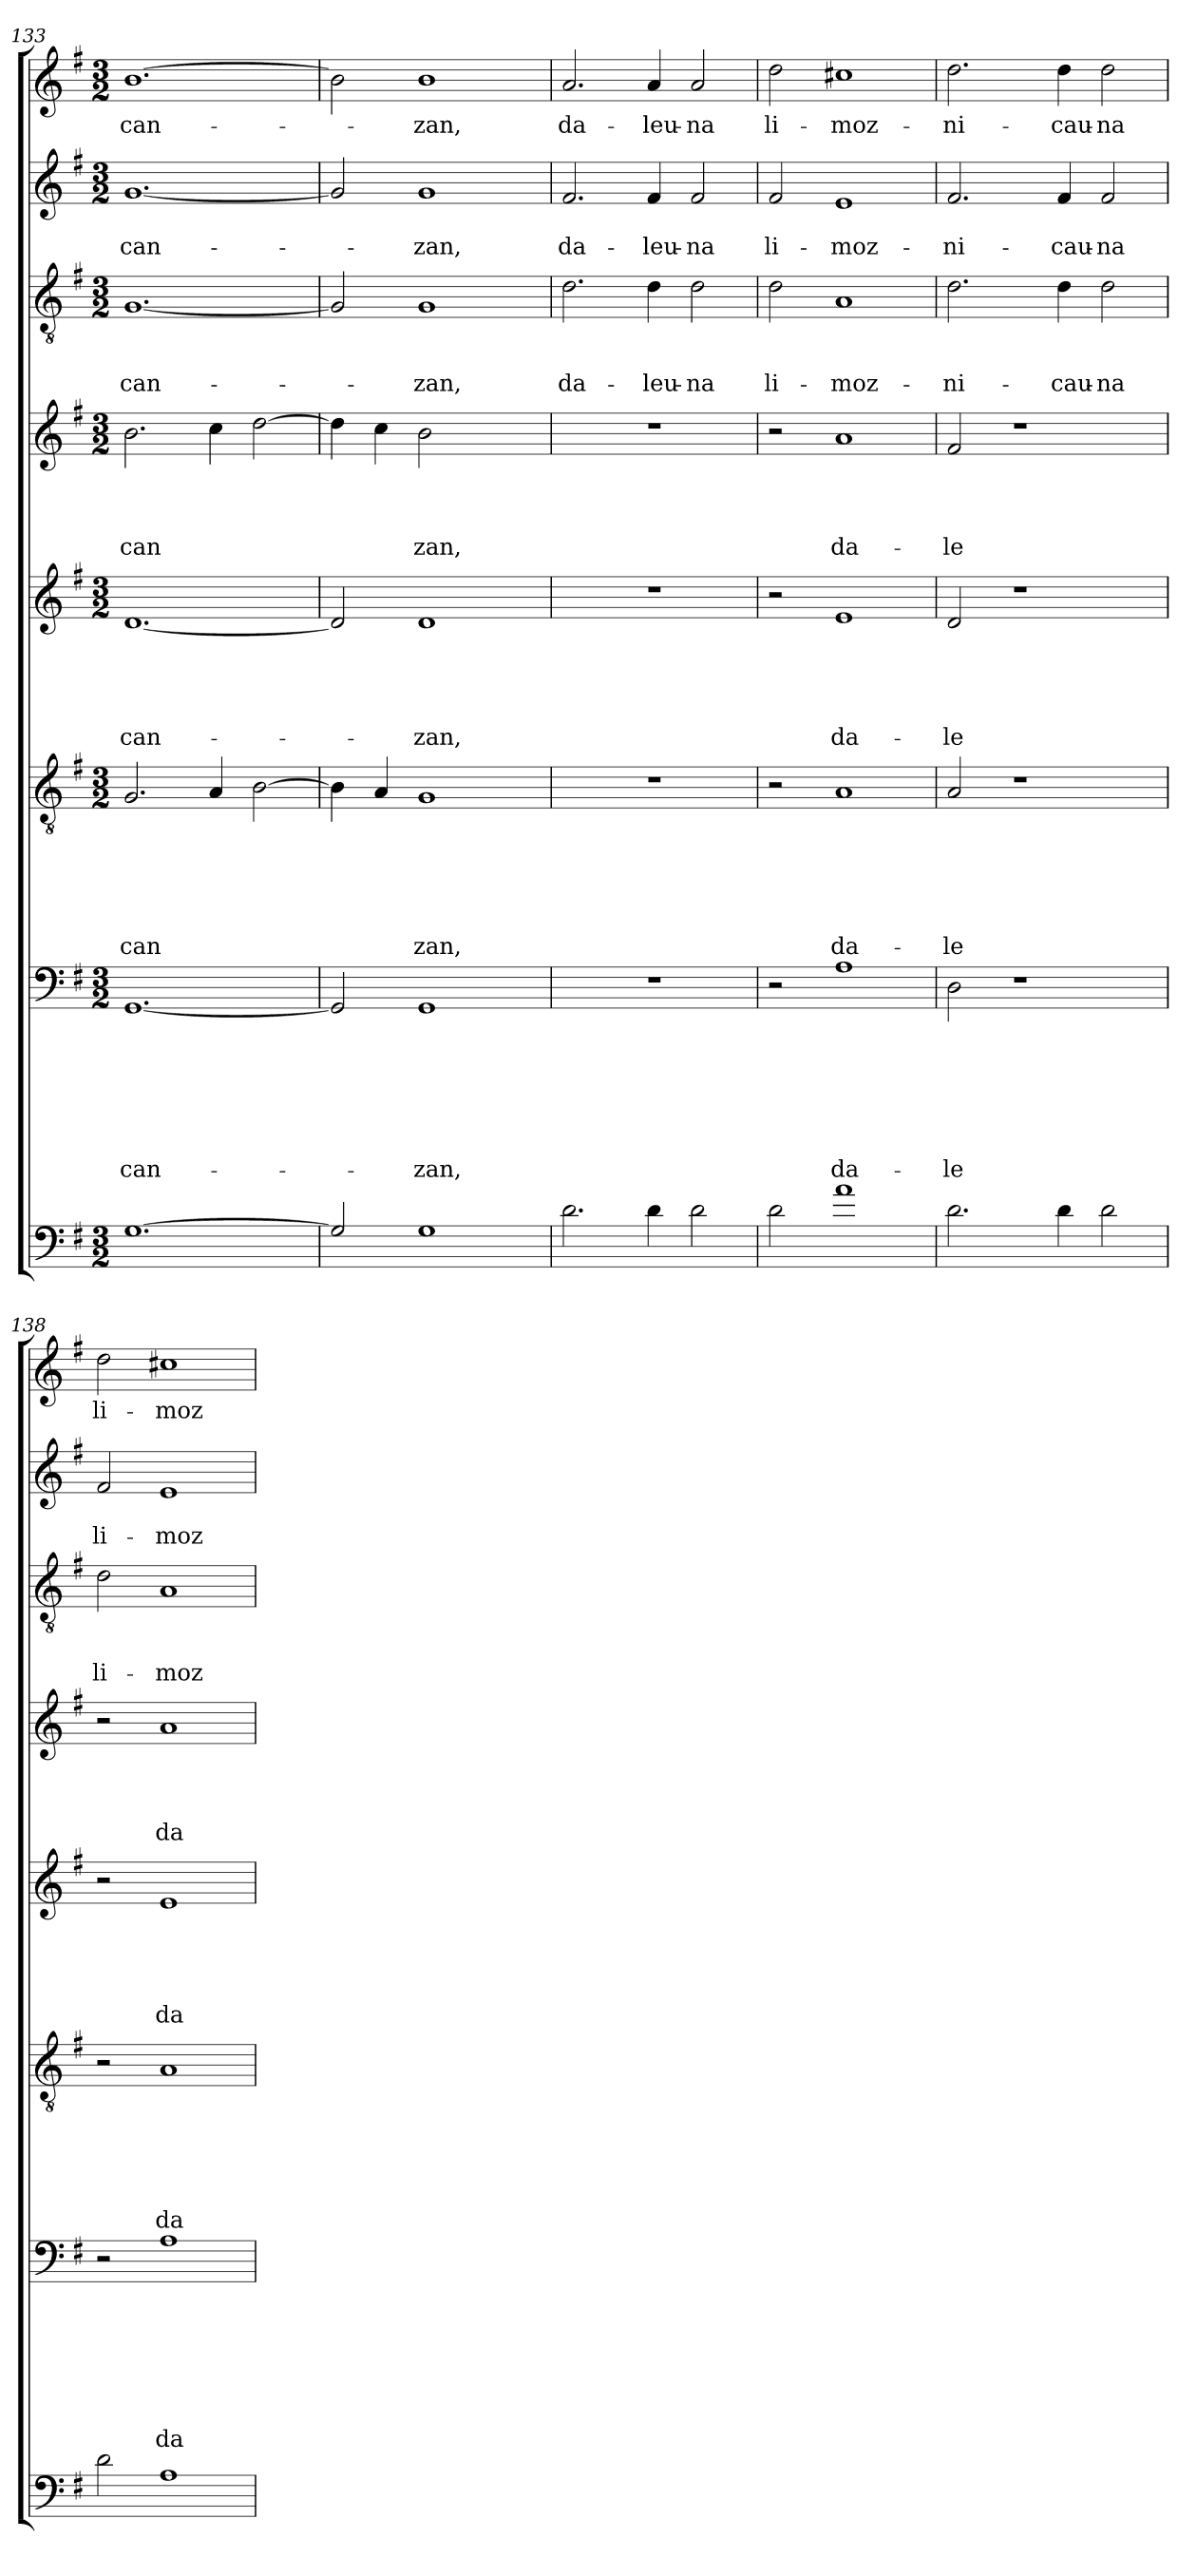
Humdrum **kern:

**kern	**kern	**text	**text	**text	**text	**text	**text	**text	**kern	**text	**text	**text	**text	**text	**text	**kern	**text	**text	**text	**text	**text	**kern	**text	**text	**text	**text	**kern	**text	**text	**text	**kern	**text	**text	**kern	**text
*part8	*part7	*part7	*part7	*part7	*part7	*part7	*part7	*part7	*part6	*part6	*part6	*part6	*part6	*part6	*part6	*part5	*part5	*part5	*part5	*part5	*part5	*part4	*part4	*part4	*part4	*part4	*part3	*part3	*part3	*part3	*part2	*part2	*part2	*part1	*part1
*staff8	*staff7	*staff7	*staff7	*staff7	*staff7	*staff7	*staff7	*staff7	*staff6	*staff6	*staff6	*staff6	*staff6	*staff6	*staff6	*staff5	*staff5	*staff5	*staff5	*staff5	*staff5	*staff4	*staff4	*staff4	*staff4	*staff4	*staff3	*staff3	*staff3	*staff3	*staff2	*staff2	*staff2	*staff1	*staff1
*clefF4	*clefF4	*	*	*	*	*	*	*	*clefGv2	*	*	*	*	*	*	*clefG2	*	*	*	*	*	*clefG2	*	*	*	*	*clefGv2	*	*	*	*clefG2	*	*	*clefG2	*
*ITrd7c12	*	*	*	*	*	*	*	*	*	*	*	*	*	*	*	*	*	*	*	*	*	*	*	*	*	*	*	*	*	*	*	*	*	*	*
*k[f#]	*k[f#]	*	*	*	*	*	*	*	*k[f#]	*	*	*	*	*	*	*k[f#]	*	*	*	*	*	*k[f#]	*	*	*	*	*k[f#]	*	*	*	*k[f#]	*	*	*k[f#]	*
*G:	*G:	*	*	*	*	*	*	*	*G:	*	*	*	*	*	*	*G:	*	*	*	*	*	*G:	*	*	*	*	*G:	*	*	*	*G:	*	*	*G:	*
*M3/2	*M3/2	*	*	*	*	*	*	*	*M3/2	*	*	*	*	*	*	*M3/2	*	*	*	*	*	*M3/2	*	*	*	*	*M3/2	*	*	*	*M3/2	*	*	*M3/2	*
=133	=133	=133	=133	=133	=133	=133	=133	=133	=133	=133	=133	=133	=133	=133	=133	=133	=133	=133	=133	=133	=133	=133	=133	=133	=133	=133	=133	=133	=133	=133	=133	=133	=133	=133	=133
!	!	!	!	!	!	!	!	!LO:LY:b	!	!	!	!	!	!	!LO:LY:b	!	!	!	!	!	!LO:LY:b	!	!	!	!	!LO:LY:b	!	!	!	!LO:LY:b	!	!	!LO:LY:b	!	!LO:LY:b
[<1.GG	[<1.GG	.	.	.	.	.	.	-can-	2.G/	.	.	.	.	.	-can	[<1.d	.	.	.	.	-can-	2.b\	.	.	.	-can	[<1.G	.	.	-can-	[<1.g	.	-can-	[>1.b	-can-
.	.	.	.	.	.	.	.	.	4A/	.	.	.	.	.	.	.	.	.	.	.	.	4cc\	.	.	.	.	.	.	.	.	.	.	.	.	.
.	.	.	.	.	.	.	.	.	[>2B\	.	.	.	.	.	.	.	.	.	.	.	.	[>2dd\	.	.	.	.	.	.	.	.	.	.	.	.	.
!!LO:PB:g=z
=134	=134	=134	=134	=134	=134	=134	=134	=134	=134	=134	=134	=134	=134	=134	=134	=134	=134	=134	=134	=134	=134	=134	=134	=134	=134	=134	=134	=134	=134	=134	=134	=134	=134	=134	=134
2GG/]	2GG/]	.	.	.	.	.	.	.	4B\]	.	.	.	.	.	.	2d/]	.	.	.	.	.	4dd\]	.	.	.	.	2G/]	.	.	.	2g/]	.	.	2b\]	.
.	.	.	.	.	.	.	.	.	4A/	.	.	.	.	.	.	.	.	.	.	.	.	4cc\	.	.	.	.	.	.	.	.	.	.	.	.	.
!	!	!	!	!	!	!	!	!LO:LY:b	!	!	!	!	!	!	!LO:LY:b	!	!	!	!	!	!LO:LY:b	!	!	!	!	!LO:LY:b	!	!	!	!LO:LY:b	!	!	!LO:LY:b	!	!LO:LY:b
1GG	1GG	.	.	.	.	.	.	-zan,	1G	.	.	.	.	.	zan,	1d	.	.	.	.	-zan,	2b\	.	.	.	zan,	1G	.	.	-zan,	1g	.	-zan,	1b	-zan,
.	.	.	.	.	.	.	.	.	.	.	.	.	.	.	.	.	.	.	.	.	.	2ryy	.	.	.	.	.	.	.	.	.	.	.	.	.
!!LO:LB:g=z
=135	=135	=135	=135	=135	=135	=135	=135	=135	=135	=135	=135	=135	=135	=135	=135	=135	=135	=135	=135	=135	=135	=135	=135	=135	=135	=135	=135	=135	=135	=135	=135	=135	=135	=135	=135
!	!LO:N:vis=1	!	!	!	!	!	!	!	!LO:N:vis=1	!	!	!	!	!	!	!LO:N:vis=1	!	!	!	!	!	!LO:N:vis=1	!	!	!	!	!	!	!	!LO:LY:b	!	!	!LO:LY:b	!	!LO:LY:b
2.D\	1.r	.	.	.	.	.	.	.	1.r	.	.	.	.	.	.	1.r	.	.	.	.	.	1.r	.	.	.	.	2.d\	.	.	da-	2.f#/	.	da-	2.a/	da-
!	!	!	!	!	!	!	!	!	!	!	!	!	!	!	!	!	!	!	!	!	!	!	!	!	!	!	!	!	!	!LO:LY:b	!	!	!LO:LY:b	!	!LO:LY:b
4D\	.	.	.	.	.	.	.	.	.	.	.	.	.	.	.	.	.	.	.	.	.	.	.	.	.	.	4d\	.	.	-leu-	4f#/	.	-leu-	4a/	-leu-
!	!	!	!	!	!	!	!	!	!	!	!	!	!	!	!	!	!	!	!	!	!	!	!	!	!	!	!	!	!	!LO:LY:b	!	!	!LO:LY:b	!	!LO:LY:b
2D\	.	.	.	.	.	.	.	.	.	.	.	.	.	.	.	.	.	.	.	.	.	.	.	.	.	.	2d\	.	.	-na	2f#/	.	-na	2a/	-na
=136	=136	=136	=136	=136	=136	=136	=136	=136	=136	=136	=136	=136	=136	=136	=136	=136	=136	=136	=136	=136	=136	=136	=136	=136	=136	=136	=136	=136	=136	=136	=136	=136	=136	=136	=136
!	!	!	!	!	!	!	!	!	!	!	!	!	!	!	!	!	!	!	!	!	!	!	!	!	!	!	!	!	!	!LO:LY:b	!	!	!LO:LY:b	!	!LO:LY:b
2D\	2r	.	.	.	.	.	.	.	2r	.	.	.	.	.	.	2r	.	.	.	.	.	2r	.	.	.	.	2d\	.	.	li-	2f#/	.	li-	2dd\	li-
!	!	!	!	!	!	!	!	!LO:LY:b	!	!	!	!	!	!	!LO:LY:b	!	!	!	!	!	!LO:LY:b	!	!	!	!	!LO:LY:b	!	!	!	!LO:LY:b	!	!	!LO:LY:b	!	!LO:LY:b
1A	1A	.	.	.	.	.	.	da-	1A	.	.	.	.	.	da-	1e	.	.	.	.	da-	1a	.	.	.	da-	1A	.	.	-moz-	1e	.	-moz-	1cc#X	-moz-
=137	=137	=137	=137	=137	=137	=137	=137	=137	=137	=137	=137	=137	=137	=137	=137	=137	=137	=137	=137	=137	=137	=137	=137	=137	=137	=137	=137	=137	=137	=137	=137	=137	=137	=137	=137
!	!	!	!	!	!	!	!	!LO:LY:b	!	!	!	!	!	!	!LO:LY:b	!	!	!	!	!	!LO:LY:b	!	!	!	!	!LO:LY:b	!	!	!	!LO:LY:b	!	!	!LO:LY:b	!	!LO:LY:b
2.D\	2D\	.	.	.	.	.	.	-le	2A/	.	.	.	.	.	-le	2d/	.	.	.	.	-le	2f#/	.	.	.	-le	2.d\	.	.	-ni-	2.f#/	.	-ni-	2.dd\	-ni-
.	1r	.	.	.	.	.	.	.	1r	.	.	.	.	.	.	1r	.	.	.	.	.	1r	.	.	.	.	.	.	.	.	.	.	.	.	.
!	!	!	!	!	!	!	!	!	!	!	!	!	!	!	!	!	!	!	!	!	!	!	!	!	!	!	!	!	!	!LO:LY:b	!	!	!LO:LY:b	!	!LO:LY:b
4D\	.	.	.	.	.	.	.	.	.	.	.	.	.	.	.	.	.	.	.	.	.	.	.	.	.	.	4d\	.	.	-cau-	4f#/	.	-cau-	4dd\	-cau-
!	!	!	!	!	!	!	!	!	!	!	!	!	!	!	!	!	!	!	!	!	!	!	!	!	!	!	!	!	!	!LO:LY:b	!	!	!LO:LY:b	!	!LO:LY:b
2D\	.	.	.	.	.	.	.	.	.	.	.	.	.	.	.	.	.	.	.	.	.	.	.	.	.	.	2d\	.	.	-na	2f#/	.	-na	2dd\	-na
=138	=138	=138	=138	=138	=138	=138	=138	=138	=138	=138	=138	=138	=138	=138	=138	=138	=138	=138	=138	=138	=138	=138	=138	=138	=138	=138	=138	=138	=138	=138	=138	=138	=138	=138	=138
!	!	!	!	!	!	!	!	!	!	!	!	!	!	!	!	!	!	!	!	!	!	!	!	!	!	!	!	!	!	!LO:LY:b	!	!	!LO:LY:b	!	!LO:LY:b
2D\	2r	.	.	.	.	.	.	.	2r	.	.	.	.	.	.	2r	.	.	.	.	.	2r	.	.	.	.	2d\	.	.	li-	2f#/	.	li-	2dd\	li-
!	!	!	!	!	!	!	!	!LO:LY:b	!	!	!	!	!	!	!LO:LY:b	!	!	!	!	!	!LO:LY:b	!	!	!	!	!LO:LY:b	!	!	!	!LO:LY:b	!	!	!LO:LY:b	!	!LO:LY:b
1AA	1A	.	.	.	.	.	.	da-	1A	.	.	.	.	.	da-	1e	.	.	.	.	da-	1a	.	.	.	da-	1A	.	.	-moz-	1e	.	-moz-	1cc#X	-moz-
=	=	=	=	=	=	=	=	=	=	=	=	=	=	=	=	=	=	=	=	=	=	=	=	=	=	=	=	=	=	=	=	=	=	=	=
*-	*-	*-	*-	*-	*-	*-	*-	*-	*-	*-	*-	*-	*-	*-	*-	*-	*-	*-	*-	*-	*-	*-	*-	*-	*-	*-	*-	*-	*-	*-	*-	*-	*-	*-	*-
